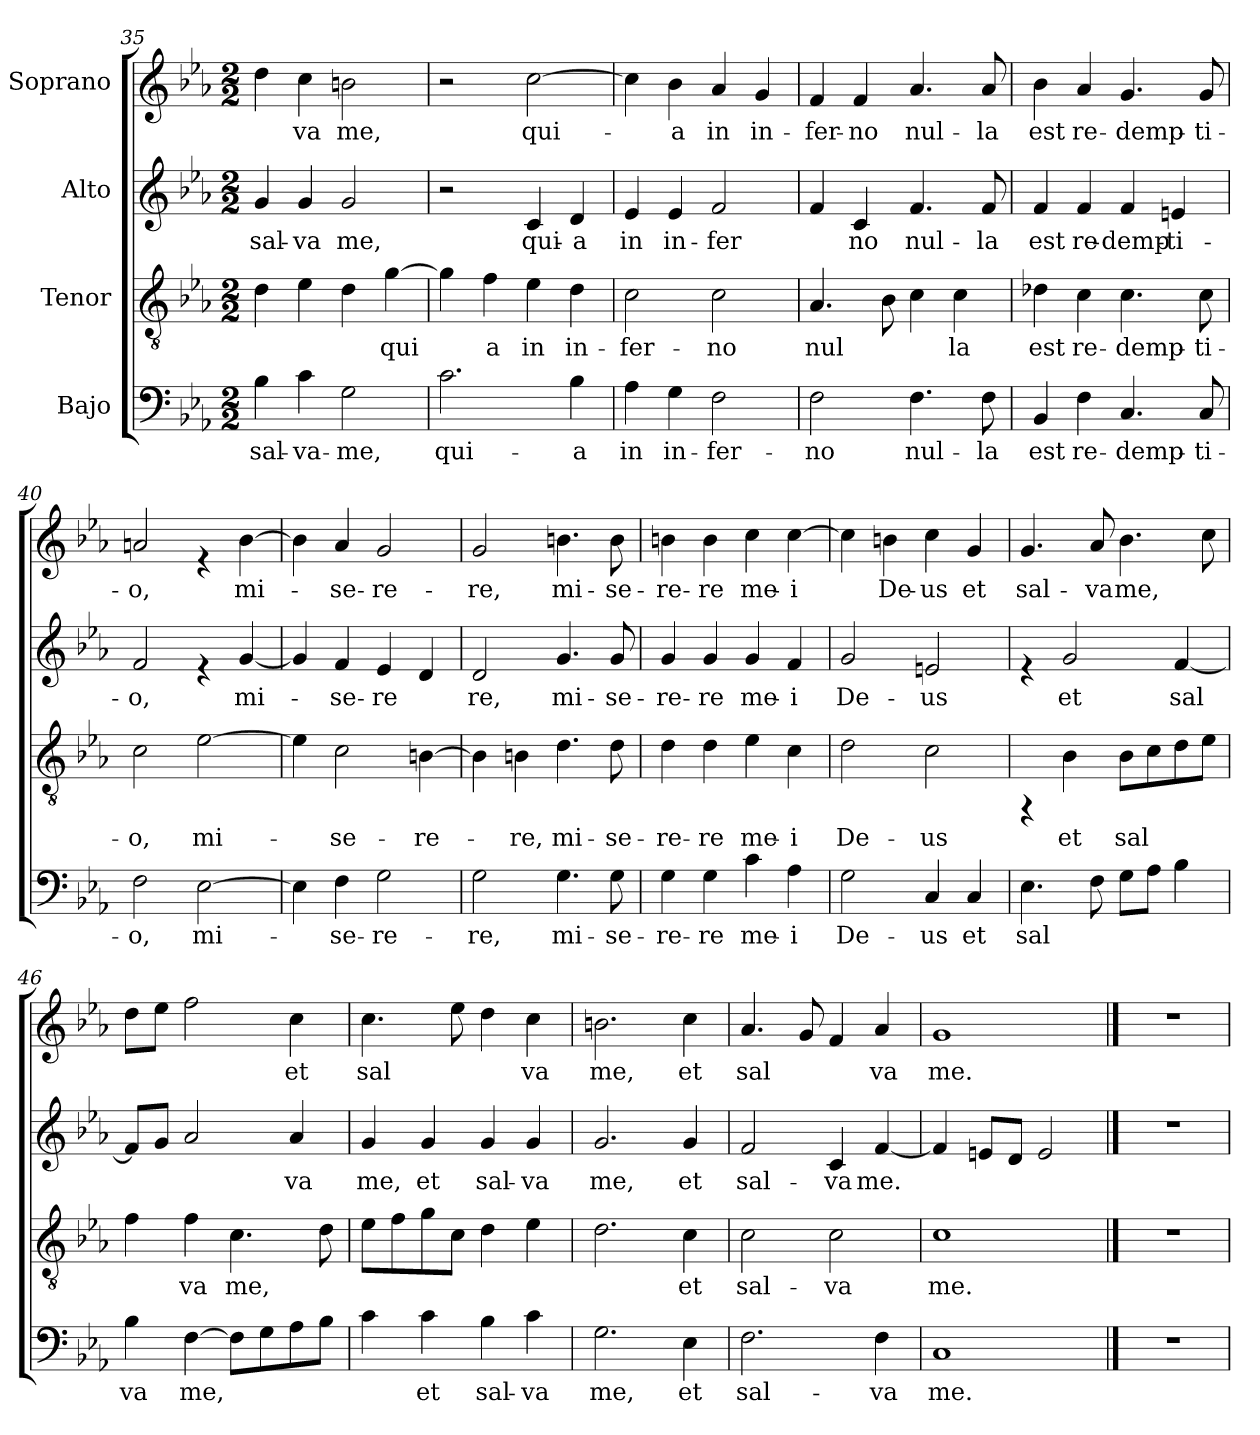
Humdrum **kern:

**kern	**text	**kern	**text	**kern	**text	**kern	**text
*part4	*part4	*part3	*part3	*part2	*part2	*part1	*part1
*staff4	*staff4	*staff3	*staff3	*staff2	*staff2	*staff1	*staff1
*I"Bajo	*	*I"Tenor	*	*I"Alto	*	*I"Soprano	*
!!LO:LB:g=z
*clefF4	*	*clefGv2	*	*clefG2	*	*clefG2	*
*k[b-e-a-]	*	*k[b-e-a-]	*	*k[b-e-a-]	*	*k[b-e-a-]	*
*E-:	*	*E-:	*	*E-:	*	*E-:	*
*M2/2	*	*M2/2	*	*M2/2	*	*M2/2	*
=35	=35	=35	=35	=35	=35	=35	=35
!	!LO:LY:b:cj	!	!LO:LY:b:cj	!	!LO:LY:b:cj	!	!LO:LY:b:cj
4B-\	sal-	4d\	--	4g/	sal-	4dd\	--
!	!LO:LY:b:cj	!	!LO:LY:b:cj	!	!LO:LY:b:cj	!	!LO:LY:b:cj
4c\	-va-	4e-\	--	4g/	-va	4cc\	-va
!	!LO:LY:b:cj	!	!LO:LY:b:cj	!	!LO:LY:b:cj	!	!LO:LY:b:cj
2G\	-me,	4d\	--	2g/	me,	2bn\	me,
!	!	!	!LO:LY:b:cj	!	!	!	!
.	.	[>4g\	-qui	.	.	.	.
=36	=36	=36	=36	=36	=36	=36	=36
!	!LO:LY:b:cj	!	!	!	!	!	!
2.c\	qui-	4g\]	.	2r	.	2r	.
!	!	!	!LO:LY:b:cj	!	!	!	!
.	.	4f\	a	.	.	.	.
!	!	!	!LO:LY:b:cj	!	!LO:LY:b:cj	!	!LO:LY:b:cj
.	.	4e-\	in	4c/	qui-	[>2cc\	qui-
!	!LO:LY:b:cj	!	!LO:LY:b:cj	!	!LO:LY:b:cj	!	!
4B-\	-a	4d\	in-	4d/	-a	.	.
=37	=37	=37	=37	=37	=37	=37	=37
!	!LO:LY:b:cj	!	!LO:LY:b:cj	!	!LO:LY:b:cj	!	!
4A-\	in	2c\	-fer-	4e-/	in	4cc\]	.
!	!LO:LY:b:cj	!	!	!	!LO:LY:b:cj	!	!LO:LY:b:cj
4G\	in-	.	.	4e-/	in-	4b-\	-a
!	!LO:LY:b:cj	!	!LO:LY:b:cj	!	!LO:LY:b:cj	!	!LO:LY:b:cj
2F\	-fer-	2c\	-no	2f/	-fer-	4a-/	in
!	!	!	!	!	!	!	!LO:LY:b:cj
.	.	.	.	.	.	4g/	in-
=38	=38	=38	=38	=38	=38	=38	=38
!	!LO:LY:b:cj	!	!LO:LY:b:cj	!	!LO:LY:b:cj	!	!LO:LY:b:cj
2F\	-no	4.A-/	nul	4f/	--	4f/	-fer-
!	!	!	!	!	!LO:LY:b:cj	!	!LO:LY:b:cj
.	.	.	.	4c/	-no	4f/	-no
!	!	!	!LO:LY:b:cj	!	!	!	!
.	.	8B-\	-	.	.	.	.
!	!LO:LY:b:cj	!	!LO:LY:b:cj	!	!LO:LY:b:cj	!	!LO:LY:b:cj
4.F\	nul-	4c\	--	4.f/	nul-	4.a-/	nul-
!	!	!	!LO:LY:b:cj	!	!	!	!
.	.	4c\	-la	.	.	.	.
!	!LO:LY:b:cj	!	!	!	!LO:LY:b:cj	!	!LO:LY:b:cj
8F\	-la	.	.	8f/	-la	8a-/	-la
=39	=39	=39	=39	=39	=39	=39	=39
!	!LO:LY:b:cj	!	!LO:LY:b:cj	!	!LO:LY:b:cj	!	!LO:LY:b:cj
4BB-/	est	4d-X\	est	4f/	est	4b-\	est
!	!LO:LY:b:cj	!	!LO:LY:b:cj	!	!LO:LY:b:cj	!	!LO:LY:b:cj
4F\	re-	4c\	re-	4f/	re-	4a-/	re-
!	!LO:LY:b:cj	!	!LO:LY:b:cj	!	!LO:LY:b:cj	!	!LO:LY:b:cj
4.C/	-demp-	4.c\	-demp-	4f/	-demp-	4.g/	-demp-
!	!	!	!	!	!LO:LY:b:cj	!	!
.	.	.	.	4en/	-ti-	.	.
!	!LO:LY:b:cj	!	!LO:LY:b:cj	!	!	!	!LO:LY:b:cj
8C/	-ti-	8c\	-ti-	.	.	8g/	-ti-
!!LO:LB:g=z
=40	=40	=40	=40	=40	=40	=40	=40
!	!LO:LY:b:cj	!	!LO:LY:b:cj	!	!LO:LY:b:cj	!	!LO:LY:b:cj
2F\	-o,	2c\	-o,	2f/	-o,	2an/	-o,
!	!LO:LY:b:cj	!	!LO:LY:b:cj	!	!	!	!
[>2E-\	mi-	[>2e-\	mi-	4re	.	4re	.
!	!	!	!	!	!LO:LY:b:cj	!	!LO:LY:b:cj
.	.	.	.	[<4g/	mi-	[>4b-\	mi-
=41	=41	=41	=41	=41	=41	=41	=41
4E-\]	.	4e-\]	.	4g/]	.	4b-\]	.
!	!LO:LY:b:cj	!	!LO:LY:b:cj	!	!LO:LY:b:cj	!	!LO:LY:b:cj
4F\	-se-	2c\	-se-	4f/	-se-	4a-/	-se-
!	!LO:LY:b:cj	!	!	!	!LO:LY:b:cj	!	!LO:LY:b:cj
2G\	-re-	.	.	4e-/	-re	2g/	-re-
!	!	!	!LO:LY:b:cj	!	!LO:LY:b:cj	!	!
.	.	[>4Bn\	-re-	4d/	-	.	.
=42	=42	=42	=42	=42	=42	=42	=42
!	!LO:LY:b:cj	!	!	!	!LO:LY:b:cj	!	!LO:LY:b:cj
2G\	-re,	4B\]	.	2d/	-re,	2g/	-re,
!	!	!	!LO:LY:b:cj	!	!	!	!
.	.	4Bn\	-re,	.	.	.	.
!	!LO:LY:b:cj	!	!LO:LY:b:cj	!	!LO:LY:b:cj	!	!LO:LY:b:cj
4.G\	mi-	4.d\	mi-	4.g/	mi-	4.bn\	mi-
!	!LO:LY:b:cj	!	!LO:LY:b:cj	!	!LO:LY:b:cj	!	!LO:LY:b:cj
8G\	-se-	8d\	-se-	8g/	-se-	8b\	-se-
=43	=43	=43	=43	=43	=43	=43	=43
!	!LO:LY:b:cj	!	!LO:LY:b:cj	!	!LO:LY:b:cj	!	!LO:LY:b:cj
4G\	-re-	4d\	-re-	4g/	-re-	4bn\	-re-
!	!LO:LY:b:cj	!	!LO:LY:b:cj	!	!LO:LY:b:cj	!	!LO:LY:b:cj
4G\	-re	4d\	-re	4g/	-re	4b\	-re
!	!LO:LY:b:cj	!	!LO:LY:b:cj	!	!LO:LY:b:cj	!	!LO:LY:b:cj
4c\	me-	4e-\	me-	4g/	me-	4cc\	me-
!	!LO:LY:b:cj	!	!LO:LY:b:cj	!	!LO:LY:b:cj	!	!LO:LY:b:cj
4A-\	-i	4c\	-i	4f/	-i	[>4cc\	-i
=44	=44	=44	=44	=44	=44	=44	=44
!	!LO:LY:b:cj	!	!LO:LY:b:cj	!	!LO:LY:b:cj	!	!
2G\	De-	2d\	De-	2g/	De-	4cc\]	.
!	!	!	!	!	!	!	!LO:LY:b:cj
.	.	.	.	.	.	4bn\	De-
!	!LO:LY:b:cj	!	!LO:LY:b:cj	!	!LO:LY:b:cj	!	!LO:LY:b:cj
4C/	-us	2c\	-us	2en/	-us	4cc\	-us
!	!LO:LY:b:cj	!	!	!	!	!	!LO:LY:b:cj
4C/	et	.	.	.	.	4g/	et
=45	=45	=45	=45	=45	=45	=45	=45
!	!LO:LY:b:cj	!	!	!	!	!	!LO:LY:b:cj
4.E-\	sal	4rEE	.	4re	.	4.g/	sal-
!	!	!	!LO:LY:b:cj	!	!LO:LY:b:cj	!	!
.	.	4B-\	et	2g/	et	.	.
!	!LO:LY:b:cj	!	!	!	!	!	!LO:LY:b:cj
8F\	-	.	.	.	.	8a-/	-va
!	!LO:LY:b:cj	!	!LO:LY:b:cj	!	!	!	!LO:LY:b:cj
8G\L	--	8B-\L	sal	.	.	4.b-\	me,
!	!LO:LY:b:cj	!	!LO:LY:b:cj	!	!	!	!
8A-\J	--	8c\	-	.	.	.	.
!	!LO:LY:b:cj	!	!LO:LY:b:cj	!	!LO:LY:b:cj	!	!
4B-\	--	8d\	--	[<4f/	sal-	.	.
!	!	!	!LO:LY:b:cj	!	!	!	!LO:LY:b:cj
.	.	8e-\J	--	.	.	8cc\	-
!!LO:LB:g=z
=46	=46	=46	=46	=46	=46	=46	=46
!	!LO:LY:b:cj	!	!LO:LY:b:cj	!	!	!	!LO:LY:b:cj
4B-\	-va	4f\	--	8f/L]	.	8dd\L	--
!	!	!	!	!	!LO:LY:b:cj	!	!LO:LY:b:cj
.	.	.	.	8g/J	--	8ee-\J	--
!	!LO:LY:b:cj	!	!LO:LY:b:cj	!	!LO:LY:b:cj	!	!LO:LY:b:cj
[>4F\	me,	4f\	-va	2a-/	--	2ff\	--
!	!	!	!LO:LY:b:cj	!	!	!	!
8F\L]	.	4.c\	me,	.	.	.	.
!	!LO:LY:b:cj	!	!	!	!	!	!
8G\	-	.	.	.	.	.	.
!	!LO:LY:b:cj	!	!	!	!LO:LY:b:cj	!	!LO:LY:b:cj
8A-\	--	.	.	4a-/	-va	4cc\	-et
!	!LO:LY:b:cj	!	!LO:LY:b:cj	!	!	!	!
8B-\J	--	8d\	-	.	.	.	.
=47	=47	=47	=47	=47	=47	=47	=47
!	!LO:LY:b:cj	!	!LO:LY:b:cj	!	!LO:LY:b:cj	!	!LO:LY:b:cj
4c\	--	8e-\L	--	4g/	me,	4.cc\	sal
!	!	!	!LO:LY:b:cj	!	!	!	!
.	.	8f\	--	.	.	.	.
!	!LO:LY:b:cj	!	!LO:LY:b:cj	!	!LO:LY:b:cj	!	!
4c\	-et	8g\	--	4g/	et	.	.
!	!	!	!LO:LY:b:cj	!	!	!	!LO:LY:b:cj
.	.	8c\J	--	.	.	8ee-\	-
!	!LO:LY:b:cj	!	!LO:LY:b:cj	!	!LO:LY:b:cj	!	!LO:LY:b:cj
4B-\	sal-	4d\	--	4g/	sal-	4dd\	--
!	!LO:LY:b:cj	!	!LO:LY:b:cj	!	!LO:LY:b:cj	!	!LO:LY:b:cj
4c\	-va	4e-\	--	4g/	-va	4cc\	-va
=48	=48	=48	=48	=48	=48	=48	=48
!	!LO:LY:b:cj	!	!LO:LY:b:cj	!	!LO:LY:b:cj	!	!LO:LY:b:cj
2.G\	me,	2.d\	--	2.g/	me,	2.bn\	me,
!	!LO:LY:b:cj	!	!LO:LY:b:cj	!	!LO:LY:b:cj	!	!LO:LY:b:cj
4E-\	et	4c\	-et	4g/	et	4cc\	et
=49	=49	=49	=49	=49	=49	=49	=49
!	!LO:LY:b:cj	!	!LO:LY:b:cj	!	!LO:LY:b:cj	!	!LO:LY:b:cj
2.F\	sal-	2c\	sal-	2f/	sal-	4.a-/	sal
!	!	!	!	!	!	!	!LO:LY:b:cj
.	.	.	.	.	.	8g/	-
!	!	!	!LO:LY:b:cj	!	!LO:LY:b:cj	!	!LO:LY:b:cj
.	.	2c\	-va	4c/	-va	4f/	--
!	!LO:LY:b:cj	!	!	!	!LO:LY:b:cj	!	!LO:LY:b:cj
4F\	-va	.	.	[<4f/	me.	4a-/	-va
=50	=50	=50	=50	=50	=50	=50	=50
!	!LO:LY:b:cj	!	!LO:LY:b:cj	!	!	!	!LO:LY:b:cj
1C	me.	1c	me.	4f/]	.	1g	me.
!	!	!	!	!	!LO:LY:b:cj	!	!
.	.	.	.	8en/L	-	.	.
!	!	!	!	!	!LO:LY:b:cj	!	!
.	.	.	.	8d/J	--	.	.
!	!	!	!	!	!LO:LY:b:cj	!	!
.	.	.	.	2e/	--	.	.
!!LO:PB:g=z
==51	==51	==51	==51	==51	==51	==51	==51
1r	.	1r	.	1r	.	1r	.
=	=	=	=	=	=	=	=
*-	*-	*-	*-	*-	*-	*-	*-
